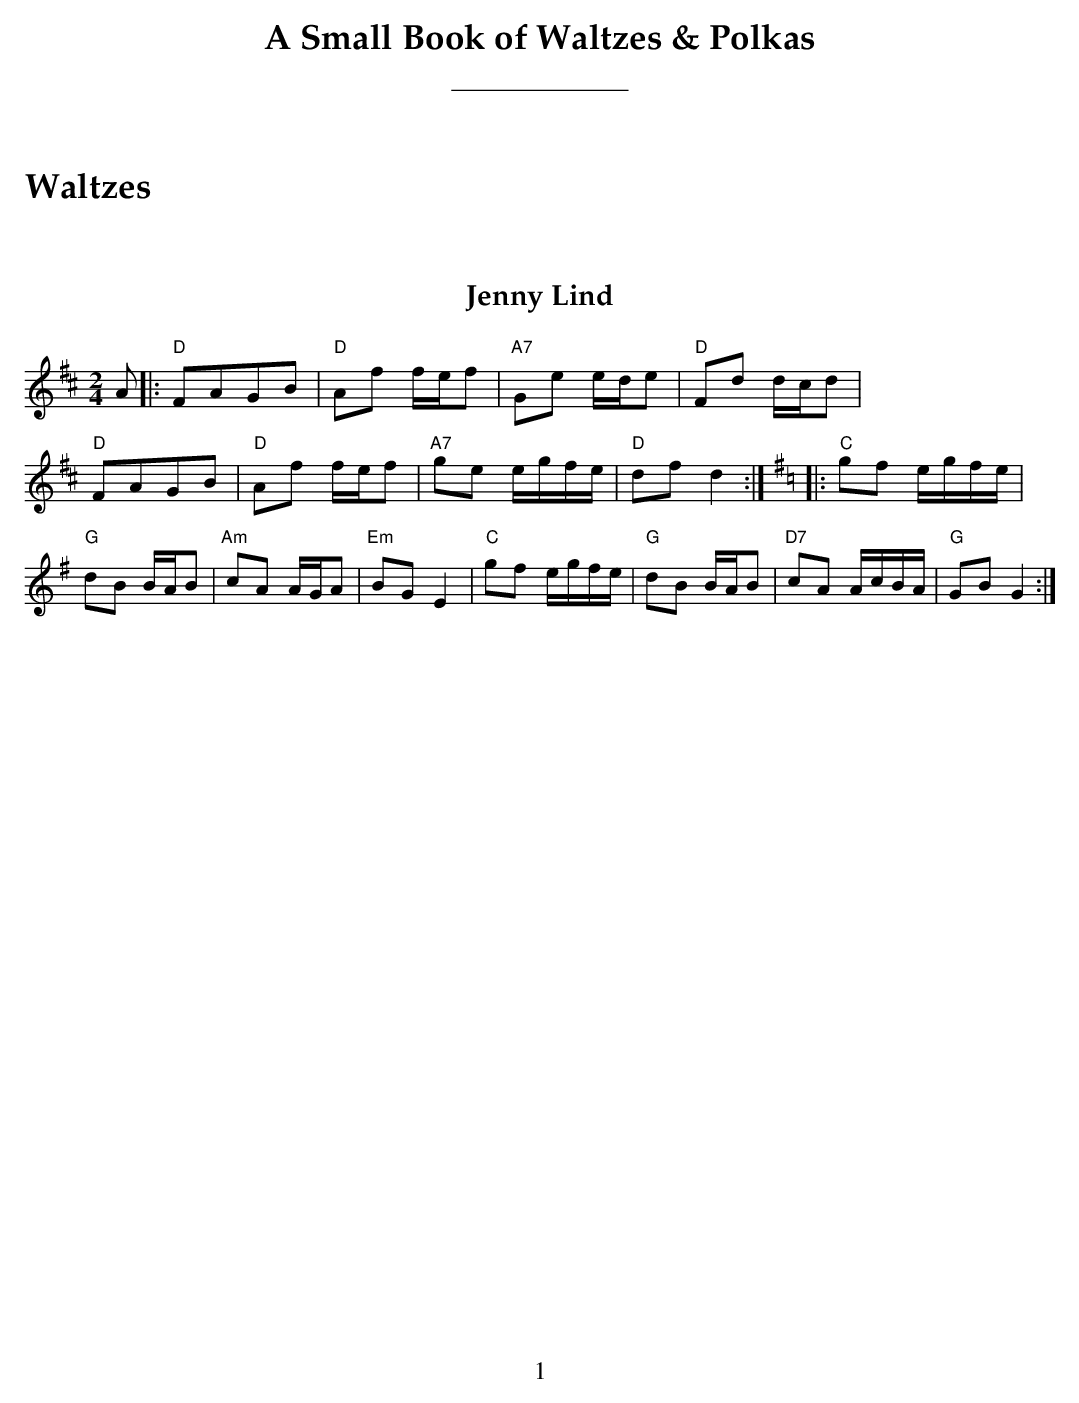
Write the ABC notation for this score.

X:1
T:Jenny Lind
M:2/4
L:1/8
K:D
A|:"D"FAGB | "D" Af f/2e/2f | "A7"Ge e/d/e |"D" Fd d/2c/2d |
"D"FAGB|"D" Af f/2e/2f | "A7"ge e/2g/2f/2e/2|"D" dfd2 :|
K:G
|:"C"gf e/2g/2f/2e/2 |"G" dB  B/2A/2B | "Am"cA A/2G/2A | "Em"BG E2 |
"C"gf e/2g/2f/2e/2 | "G"dB  B/2A/2B | "D7"cA A/2c/2B/2A/2 | "G"GB G2 :|
